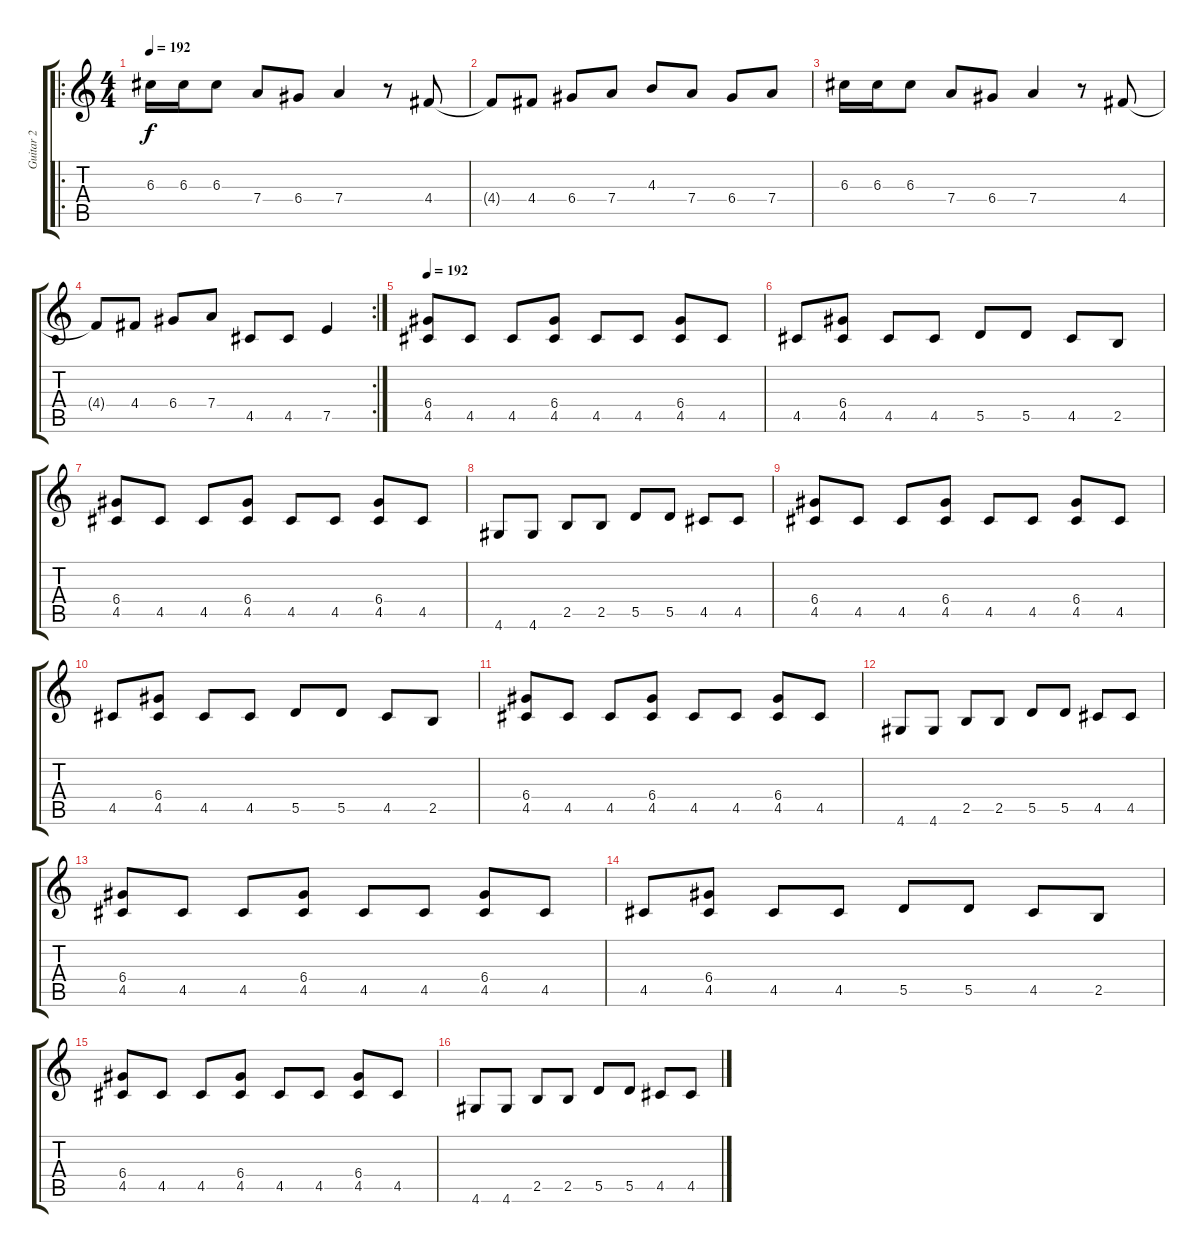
\track ("Guitar 2" "Guitar 2") {instrument distortionguitar}
\staff {score tabs}
\tuning (E4 B3 G3 D3 A2 E2) {hide}
\ro
\ts (4 4)
\tempo 192
\clef g2
\ks c
6.3.16{dy f} 6.3.16 6.3.8 7.4.8 6.4.8 7.4.4 r.8 4.4.8 |
4.4{t}.8 4.4.8 6.4.8 7.4.8 4.3.8 7.4.8 6.4.8 7.4.8 |
6.3.16 6.3.16 6.3.8 7.4.8 6.4.8 7.4.4 r.8 4.4.8 |
\rc 2
4.4{t}.8 4.4.8 6.4.8 7.4.8 4.5.8 4.5.8 7.5.4 |
\tempo 192
(6.4 4.5).8 4.5.8 4.5.8 (6.4 4.5).8 4.5.8 4.5.8 (6.4 4.5).8 4.5.8 |
4.5.8 (6.4 4.5).8 4.5.8 4.5.8 5.5.8 5.5.8 4.5.8 2.5.8 |
(6.4 4.5).8 4.5.8 4.5.8 (6.4 4.5).8 4.5.8 4.5.8 (6.4 4.5).8 4.5.8 |
4.6.8 4.6.8 2.5.8 2.5.8 5.5.8 5.5.8 4.5.8 4.5.8 |
(6.4 4.5).8 4.5.8 4.5.8 (6.4 4.5).8 4.5.8 4.5.8 (6.4 4.5).8 4.5.8 |
4.5.8 (6.4 4.5).8 4.5.8 4.5.8 5.5.8 5.5.8 4.5.8 2.5.8 |
(6.4 4.5).8 4.5.8 4.5.8 (6.4 4.5).8 4.5.8 4.5.8 (6.4 4.5).8 4.5.8 |
4.6.8 4.6.8 2.5.8 2.5.8 5.5.8 5.5.8 4.5.8 4.5.8 |
(6.4 4.5).8 4.5.8 4.5.8 (6.4 4.5).8 4.5.8 4.5.8 (6.4 4.5).8 4.5.8 |
4.5.8 (6.4 4.5).8 4.5.8 4.5.8 5.5.8 5.5.8 4.5.8 2.5.8 |
(6.4 4.5).8 4.5.8 4.5.8 (6.4 4.5).8 4.5.8 4.5.8 (6.4 4.5).8 4.5.8 |
4.6.8 4.6.8 2.5.8 2.5.8 5.5.8 5.5.8 4.5.8 4.5.8
